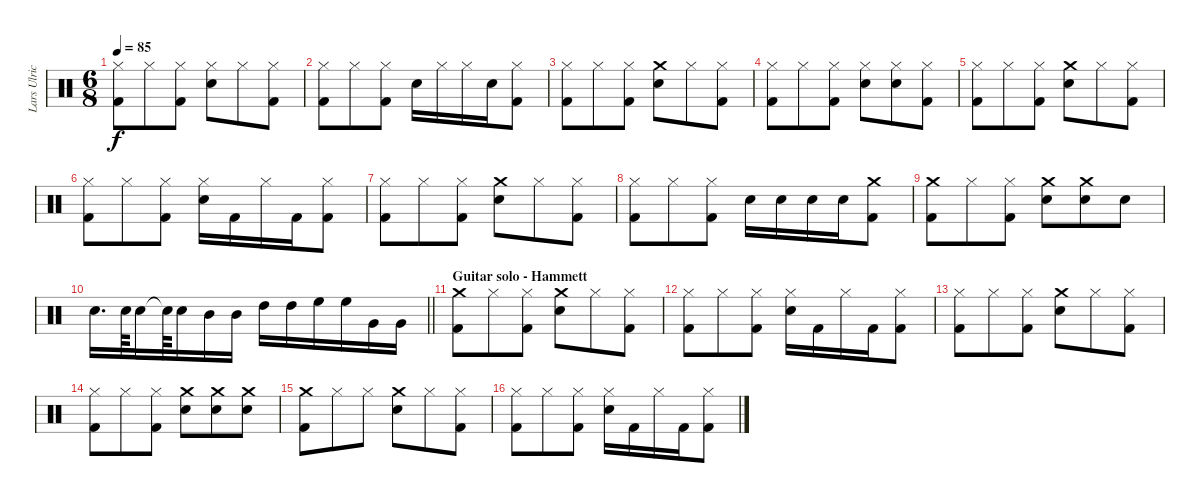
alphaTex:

\track ("Lars Ulrich" "Lars Ulric") {instrument percussion}
\staff {score}
\articulation defaults
\ts (6 8)
\tempo 85
\clef neutral
\ks c
("Kick (hit) 2" "Hi-Hat (closed)").8{dy f} "Hi-Hat (closed)".8 ("Kick (hit) 2" "Hi-Hat (closed)").8 ("Snare (hit) 2" "Hi-Hat (closed)").8 "Hi-Hat (closed)".8 ("Kick (hit) 2" "Hi-Hat (closed)").8 |
("Hi-Hat (closed)" "Kick (hit) 2").8 "Hi-Hat (closed)".8 ("Kick (hit) 2" "Hi-Hat (closed)").8 "Snare (hit) 2".16 "Hi-Hat (closed)".16 "Hi-Hat (closed)".16 "Snare (hit) 2".16 ("Hi-Hat (closed)" "Kick (hit) 2").8 |
("Hi-Hat (closed)" "Kick (hit) 2").8 "Hi-Hat (closed)".8 ("Kick (hit) 2" "Hi-Hat (closed)").8 ("Crash medium (hit)" "Snare (hit) 2").8 "Hi-Hat (closed)".8 ("Kick (hit) 2" "Hi-Hat (closed)").8 |
("Hi-Hat (closed)" "Kick (hit) 2").8 "Hi-Hat (closed)".8 ("Kick (hit) 2" "Hi-Hat (closed)").8 ("Hi-Hat (closed)" "Snare (hit) 2").8 ("Hi-Hat (closed)" "Snare (hit) 2").8 ("Kick (hit) 2" "Hi-Hat (closed)").8 |
("Hi-Hat (closed)" "Kick (hit) 2").8 "Hi-Hat (closed)".8 ("Kick (hit) 2" "Hi-Hat (closed)").8 ("Crash medium (hit)" "Snare (hit) 2").8 "Hi-Hat (closed)".8 ("Kick (hit) 2" "Hi-Hat (closed)").8 |
("Hi-Hat (closed)" "Kick (hit) 2").8 "Hi-Hat (closed)".8 ("Kick (hit) 2" "Hi-Hat (closed)").8 ("Snare (hit) 2" "Hi-Hat (closed)").16 "Kick (hit) 2".16 "Hi-Hat (closed)".16 "Kick (hit) 2".16 ("Kick (hit) 2" "Hi-Hat (closed)").8 |
("Kick (hit) 2" "Hi-Hat (closed)").8 "Hi-Hat (closed)".8 ("Kick (hit) 2" "Hi-Hat (closed)").8 ("Crash medium (hit)" "Snare (hit) 2").8 "Hi-Hat (closed)".8 ("Hi-Hat (closed)" "Kick (hit) 2").8 |
("Kick (hit) 2" "Hi-Hat (closed)").8 "Hi-Hat (closed)".8 ("Kick (hit) 2" "Hi-Hat (closed)").8 "Snare (hit) 2".16 "Snare (hit) 2".16 "Snare (hit) 2".16 "Snare (hit) 2".16 ("Crash medium (hit)" "Kick (hit) 2").8 |
("Kick (hit) 2" "Crash medium (hit)").8 "Hi-Hat (closed)".8 ("Kick (hit) 2" "Hi-Hat (closed)").8 ("Crash medium (hit)" "Snare (hit) 2").8 ("Crash medium (hit)" "Snare (hit) 2").8 "Snare (hit) 2".8 |
\barLineRight lightlight "Snare (hit) 2".16{d} "Snare (hit) 2".64 "Snare (hit) 2".16 "Snare (hit)"{t}.64 "Snare (hit) 2".16 "Mid Tom (hit)".16 "Mid Tom (hit)".16 "High Tom (hit)".16 "High Tom (hit)".16 "High Floor Tom (hit)".16 "High Floor Tom (hit)".16 "Very Low Tom (hit)".16 "Very Low Tom (hit)".16
|
\section ("" "Guitar solo - Hammett")
("Kick (hit) 2" "Crash medium (hit)").8 "Hi-Hat (closed)".8 ("Kick (hit) 2" "Hi-Hat (closed)").8 ("Crash medium (hit)" "Snare (hit) 2").8 "Hi-Hat (closed)".8 ("Kick (hit) 2" "Hi-Hat (closed)").8 |
("Hi-Hat (closed)" "Kick (hit) 2").8 "Hi-Hat (closed)".8 ("Kick (hit) 2" "Hi-Hat (closed)").8 ("Snare (hit) 2" "Hi-Hat (closed)").16 "Kick (hit) 2".16 "Hi-Hat (closed)".16 "Kick (hit) 2".16 ("Kick (hit) 2" "Hi-Hat (closed)").8 |
("Hi-Hat (closed)" "Kick (hit) 2").8 "Hi-Hat (closed)".8 ("Hi-Hat (closed)" "Kick (hit) 2").8 ("Crash medium (hit)" "Snare (hit) 2").8 "Hi-Hat (closed)".8 ("Hi-Hat (closed)" "Kick (hit) 2").8 |
("Hi-Hat (closed)" "Kick (hit) 2").8 "Hi-Hat (closed)".8 ("Kick (hit) 2" "Hi-Hat (closed)").8 ("Crash medium (hit)" "Snare (hit) 2").8 ("Crash medium (hit)" "Snare (hit) 2").8 ("Crash medium (hit)" "Snare (hit) 2").8 |
("Crash medium (hit)" "Kick (hit) 2").8 "Hi-Hat (closed)".8 "Hi-Hat (closed)".8 ("Crash medium (hit)" "Snare (hit) 2").8 "Hi-Hat (closed)".8 ("Kick (hit) 2" "Hi-Hat (closed)").8 |
("Hi-Hat (closed)" "Kick (hit) 2").8 "Hi-Hat (closed)".8 ("Kick (hit) 2" "Hi-Hat (closed)").8 ("Snare (hit) 2" "Hi-Hat (closed)").16 "Kick (hit) 2".16 "Hi-Hat (closed)".16 "Kick (hit) 2".16 ("Kick (hit) 2" "Hi-Hat (closed)").8
